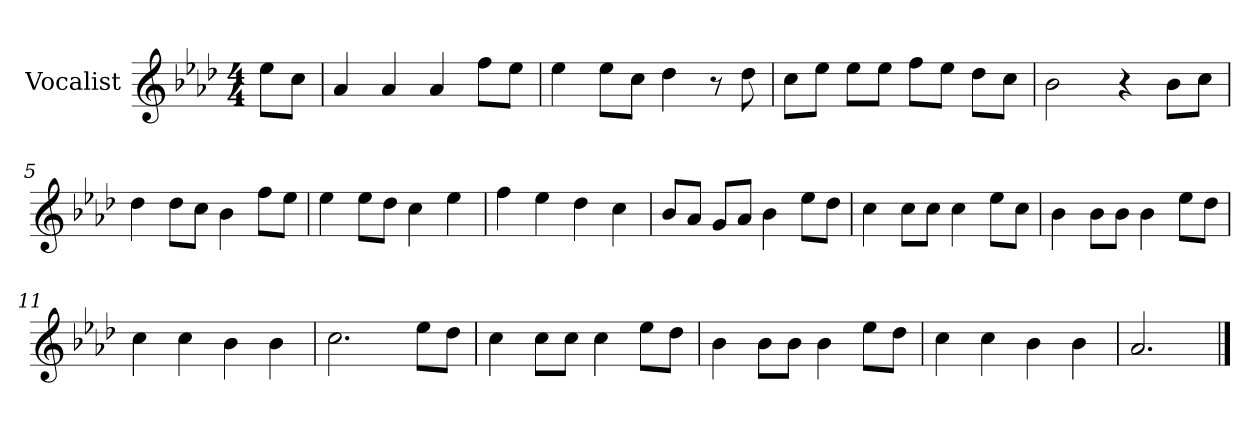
**kern
*part1
*staff1
*I"Vocalist
*k[b-e-a-d-]
*A-:
*M4/4
=
8ee-L
8ccJ
=1
4a-
4a-
4a-
8ffL
8ee-J
=2
4ee-
8ee-L
8ccJ
4dd-
8r
8dd-
=3
8ccL
8ee-J
8ee-L
8ee-J
8ffL
8ee-J
8dd-L
8ccJ
=4
2b-
4r
8b-L
8ccJ
=5
4dd-
8dd-L
8ccJ
4b-
8ffL
8ee-J
=6
4ee-
8ee-L
8dd-J
4cc
4ee-
=7
4ff
4ee-
4dd-
4cc
=8
8b-L
8a-J
8gL
8a-J
4b-
8ee-L
8dd-J
=9
4cc
8ccL
8ccJ
4cc
8ee-L
8ccJ
=10
4b-
8b-L
8b-J
4b-
8ee-L
8dd-J
=11
4cc
4cc
4b-
4b-
=12
2.cc
8ee-L
8dd-J
=13
4cc
8ccL
8ccJ
4cc
8ee-L
8dd-J
=14
4b-
8b-L
8b-J
4b-
8ee-L
8dd-J
=15
4cc
4cc
4b-
4b-
=16
2.a-
==
*-
